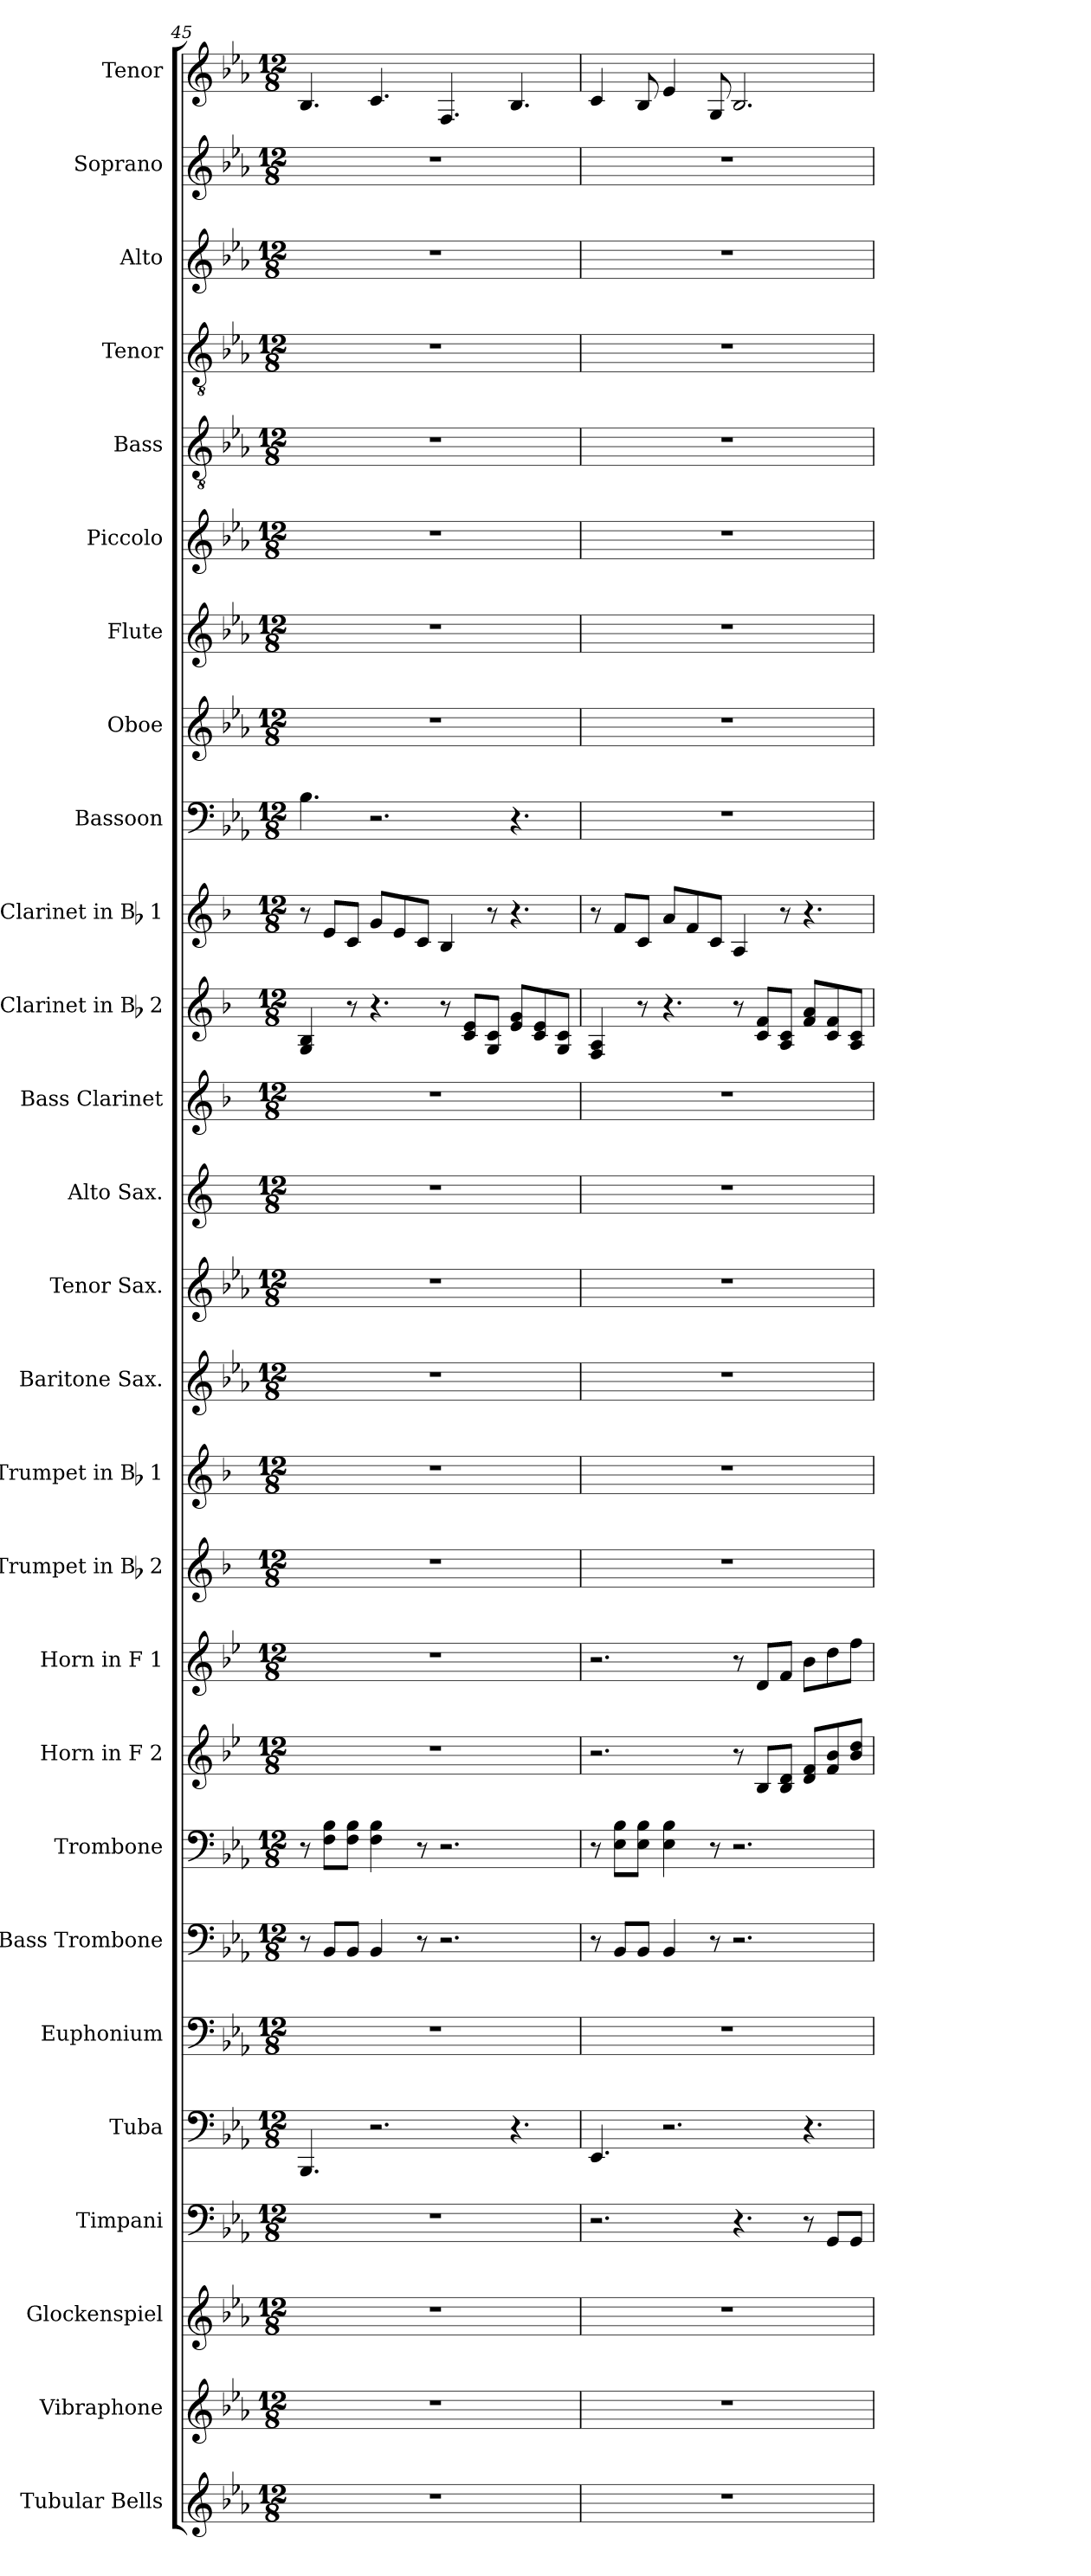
**kern	**kern	**kern	**kern	**kern	**kern	**kern	**kern	**kern	**kern	**kern	**kern	**kern	**kern	**kern	**kern	**kern	**kern	**kern	**kern	**kern	**kern	**kern	**kern	**kern	**kern	**kern
*part27	*part26	*part25	*part24	*part23	*part22	*part21	*part20	*part19	*part18	*part17	*part16	*part15	*part14	*part13	*part12	*part11	*part10	*part9	*part8	*part7	*part6	*part5	*part4	*part3	*part2	*part1
*staff27	*staff26	*staff25	*staff24	*staff23	*staff22	*staff21	*staff20	*staff19	*staff18	*staff17	*staff16	*staff15	*staff14	*staff13	*staff12	*staff11	*staff10	*staff9	*staff8	*staff7	*staff6	*staff5	*staff4	*staff3	*staff2	*staff1
*I"Tubular Bells	*I"Vibraphone	*I"Glockenspiel	*I"Timpani	*I"Tuba	*I"Euphonium	*I"Bass Trombone	*I"Trombone	*I"Horn in F 2	*I"Horn in F 1	*I"Trumpet in Bb 2	*I"Trumpet in Bb 1	*I"Baritone Sax.	*I"Tenor Sax.	*I"Alto Sax.	*I"Bass Clarinet	*I"Clarinet in Bb 2	*I"Clarinet in Bb 1	*I"Bassoon	*I"Oboe	*I"Flute	*I"Piccolo	*I"Bass	*I"Tenor	*I"Alto	*I"Soprano	*I"Tenor
*I'Tubular Bells	*I'Vibraphone	*I'Glockenspiel	*I'Timpani	*I'Tuba	*I'Euphonium	*I'Bass Trombone	*I'Trombone	*I'Horn in F 2	*I'Horn in F 1	*I'Trumpet in Bb 2	*I'Trumpet in Bb 1	*I'Baritone Sax.	*I'Tenor Sax.	*I'Alto Sax.	*I'Bass Clarinet	*I'Clarinet in Bb 2	*I'Clarinet in Bb 1	*I'Bassoon	*I'Oboe	*I'Flute	*I'Piccolo	*I'Bass	*I'Tenor	*I'Alto	*I'Soprano	*I'Tenor
!!LO:PB:g=z
*clefG2	*clefG2	*clefG2	*clefF4	*clefF4	*clefF4	*clefF4	*clefF4	*clefG2	*clefG2	*clefG2	*clefG2	*clefG2	*clefG2	*clefG2	*clefG2	*clefG2	*clefG2	*clefF4	*clefG2	*clefG2	*clefG2	*clefGv2	*clefGv2	*clefG2	*clefG2	*clefG2
*	*	*ITrd-14c-24	*	*	*	*	*	*ITrd4c7	*ITrd4c7	*ITrd1c2	*ITrd1c2	*ITrd12c21	*ITrd8c14	*ITrd5c9	*ITrd1c2	*ITrd1c2	*ITrd1c2	*	*	*	*ITrd-7c-12	*ITrd7c12	*ITrd7c12	*	*	*
*k[b-e-a-]	*k[b-e-a-]	*k[b-e-a-]	*k[b-e-a-]	*k[b-e-a-]	*k[b-e-a-]	*k[b-e-a-]	*k[b-e-a-]	*k[b-e-a-]	*k[b-e-a-]	*k[b-e-a-]	*k[b-e-a-]	*k[b-e-a-]	*k[b-e-a-]	*k[b-e-a-]	*k[b-e-a-]	*k[b-e-a-]	*k[b-e-a-]	*k[b-e-a-]	*k[b-e-a-]	*k[b-e-a-]	*k[b-e-a-]	*k[b-e-a-]	*k[b-e-a-]	*k[b-e-a-]	*k[b-e-a-]	*k[b-e-a-]
*E-:	*E-:	*E-:	*E-:	*E-:	*E-:	*E-:	*E-:	*E-:	*E-:	*E-:	*E-:	*E-:	*E-:	*E-:	*E-:	*E-:	*E-:	*E-:	*E-:	*E-:	*E-:	*E-:	*E-:	*E-:	*E-:	*E-:
*M12/8	*M12/8	*M12/8	*M12/8	*M12/8	*M12/8	*M12/8	*M12/8	*M12/8	*M12/8	*M12/8	*M12/8	*M12/8	*M12/8	*M12/8	*M12/8	*M12/8	*M12/8	*M12/8	*M12/8	*M12/8	*M12/8	*M12/8	*M12/8	*M12/8	*M12/8	*M12/8
=45	=45	=45	=45	=45	=45	=45	=45	=45	=45	=45	=45	=45	=45	=45	=45	=45	=45	=45	=45	=45	=45	=45	=45	=45	=45	=45
!LO:N:vis=1	!LO:N:vis=1	!LO:N:vis=1	!LO:N:vis=1	!	!LO:N:vis=1	!	!	!LO:N:vis=1	!LO:N:vis=1	!LO:N:vis=1	!LO:N:vis=1	!LO:N:vis=1	!LO:N:vis=1	!LO:N:vis=1	!LO:N:vis=1	!	!	!	!LO:N:vis=1	!LO:N:vis=1	!LO:N:vis=1	!LO:N:vis=1	!LO:N:vis=1	!LO:N:vis=1	!LO:N:vis=1	!
1.r	1.r	1.r	1.r	4.BBB-i/	1.r	8r	8r	1.r	1.r	1.r	1.r	1.r	1.r	1.r	1.r	4Fi/ 4A-i	8r	4.B-i\	1.r	1.r	1.r	1.r	1.r	1.r	1.r	4.B-i/
.	.	.	.	.	.	8BB-i/L	8Fi\ 8B-iL	.	.	.	.	.	.	.	.	.	8di/L	.	.	.	.	.	.	.	.	.
.	.	.	.	.	.	8BB-i/J	8Fi\ 8B-iJ	.	.	.	.	.	.	.	.	8r	8B-i/J	.	.	.	.	.	.	.	.	.
.	.	.	.	2.r	.	4BB-i/	4Fi\ 4B-i	.	.	.	.	.	.	.	.	4.r	8fi/L	2.r	.	.	.	.	.	.	.	4.ci/
.	.	.	.	.	.	.	.	.	.	.	.	.	.	.	.	.	8di/	.	.	.	.	.	.	.	.	.
.	.	.	.	.	.	8r	8r	.	.	.	.	.	.	.	.	.	8B-i/J	.	.	.	.	.	.	.	.	.
.	.	.	.	.	.	2.r	2.r	.	.	.	.	.	.	.	.	8r	4A-i/	.	.	.	.	.	.	.	.	4.Fi/
.	.	.	.	.	.	.	.	.	.	.	.	.	.	.	.	8B-i/ 8diL	.	.	.	.	.	.	.	.	.	.
.	.	.	.	.	.	.	.	.	.	.	.	.	.	.	.	8Fi/ 8B-iJ	8r	.	.	.	.	.	.	.	.	.
.	.	.	.	4.r	.	.	.	.	.	.	.	.	.	.	.	8di/ 8fiL	4.r	4.r	.	.	.	.	.	.	.	4.B-i/
.	.	.	.	.	.	.	.	.	.	.	.	.	.	.	.	8B-i/ 8di	.	.	.	.	.	.	.	.	.	.
.	.	.	.	.	.	.	.	.	.	.	.	.	.	.	.	8Fi/ 8B-iJ	.	.	.	.	.	.	.	.	.	.
=46	=46	=46	=46	=46	=46	=46	=46	=46	=46	=46	=46	=46	=46	=46	=46	=46	=46	=46	=46	=46	=46	=46	=46	=46	=46	=46
!LO:N:vis=1	!LO:N:vis=1	!LO:N:vis=1	!	!	!LO:N:vis=1	!	!	!	!	!LO:N:vis=1	!LO:N:vis=1	!LO:N:vis=1	!LO:N:vis=1	!LO:N:vis=1	!LO:N:vis=1	!	!	!LO:N:vis=1	!LO:N:vis=1	!LO:N:vis=1	!LO:N:vis=1	!LO:N:vis=1	!LO:N:vis=1	!LO:N:vis=1	!LO:N:vis=1	!
1.r	1.r	1.r	2.r	4.EE-i/	1.r	8r	8r	2.r	2.r	1.r	1.r	1.r	1.r	1.r	1.r	4E-i/ 4Gi	8r	1.r	1.r	1.r	1.r	1.r	1.r	1.r	1.r	4ci/
.	.	.	.	.	.	8BB-i/L	8E-i\ 8B-iL	.	.	.	.	.	.	.	.	.	8e-i/L	.	.	.	.	.	.	.	.	.
.	.	.	.	.	.	8BB-i/J	8E-i\ 8B-iJ	.	.	.	.	.	.	.	.	8r	8B-i/J	.	.	.	.	.	.	.	.	8B-i/
.	.	.	.	2.r	.	4BB-i/	4E-i\ 4B-i	.	.	.	.	.	.	.	.	4.r	8gi/L	.	.	.	.	.	.	.	.	4e-i/
.	.	.	.	.	.	.	.	.	.	.	.	.	.	.	.	.	8e-i/	.	.	.	.	.	.	.	.	.
.	.	.	.	.	.	8r	8r	.	.	.	.	.	.	.	.	.	8B-i/J	.	.	.	.	.	.	.	.	8Gi/
.	.	.	4.r	.	.	2.r	2.r	8r	8r	.	.	.	.	.	.	8r	4Gi/	.	.	.	.	.	.	.	.	2.B-i/
.	.	.	.	.	.	.	.	8E-i/L	8Gi/L	.	.	.	.	.	.	8B-i/ 8e-iL	.	.	.	.	.	.	.	.	.	.
.	.	.	.	.	.	.	.	8E-i/ 8GiJ	8B-i/J	.	.	.	.	.	.	8Gi/ 8B-iJ	8r	.	.	.	.	.	.	.	.	.
.	.	.	8r	4.r	.	.	.	8Gi/ 8B-iL	8e-i\L	.	.	.	.	.	.	8e-i/ 8giL	4.r	.	.	.	.	.	.	.	.	.
.	.	.	8GGi/L	.	.	.	.	8B-i/ 8e-i	8gi\	.	.	.	.	.	.	8B-i/ 8e-i	.	.	.	.	.	.	.	.	.	.
.	.	.	8GGi/J	.	.	.	.	8e-i/ 8giJ	8b-i\J	.	.	.	.	.	.	8Gi/ 8B-iJ	.	.	.	.	.	.	.	.	.	.
=	=	=	=	=	=	=	=	=	=	=	=	=	=	=	=	=	=	=	=	=	=	=	=	=	=	=
*-	*-	*-	*-	*-	*-	*-	*-	*-	*-	*-	*-	*-	*-	*-	*-	*-	*-	*-	*-	*-	*-	*-	*-	*-	*-	*-
